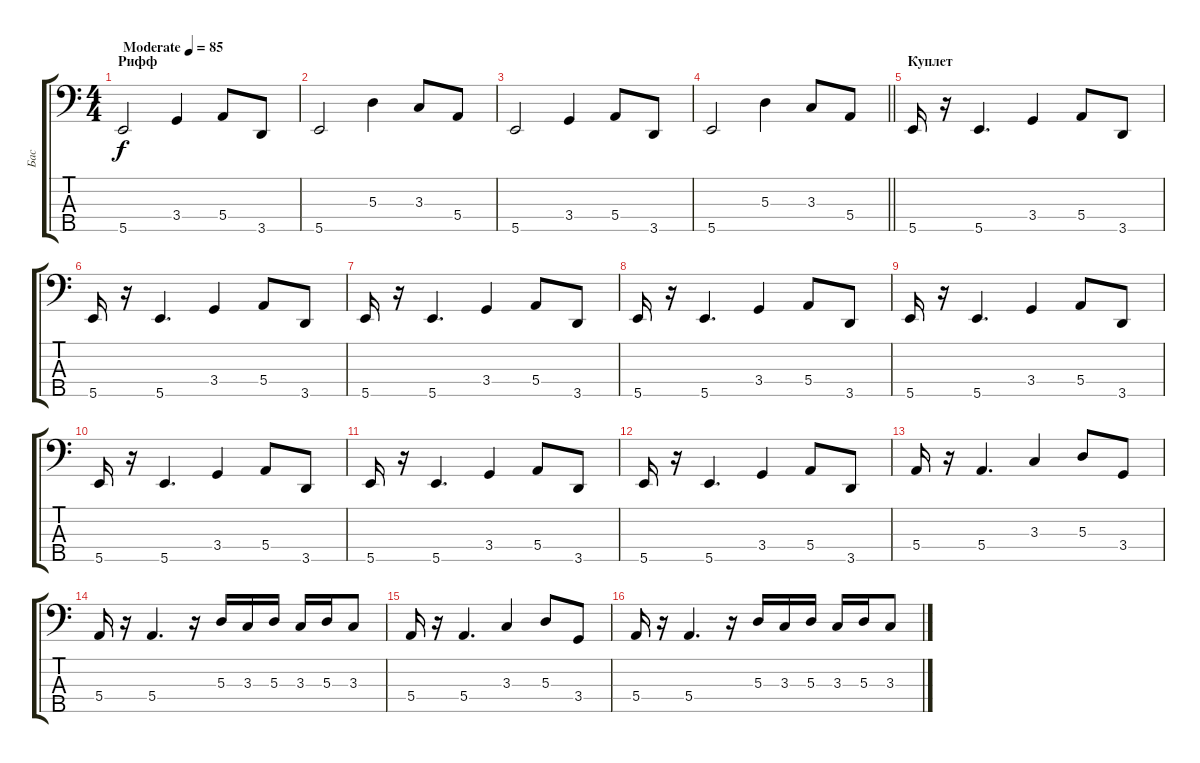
\track ("Бас" "Бас") {instrument electricbassfinger}
\staff {score tabs}
\tuning (G2 D2 A1 E1 B0) {hide}
\ts (4 4)
\section ("" "Рифф")
\tempo (85 "Moderate")
\clef f4
\ks c
5.5.2{dy f instrument electricbassfinger} 3.4.4 5.4.8 3.5.8 |
5.5.2 5.3.4 3.3.8 5.4.8 |
5.5.2 3.4.4 5.4.8 3.5.8 |
\barLineRight lightlight
5.5.2 5.3.4 3.3.8 5.4.8 |
\section ("" "Куплет")
5.5.16 r.16 5.5.4{d} 3.4.4 5.4.8 3.5.8 |
5.5.16 r.16 5.5.4{d} 3.4.4 5.4.8 3.5.8 |
5.5.16 r.16 5.5.4{d} 3.4.4 5.4.8 3.5.8 |
5.5.16 r.16 5.5.4{d} 3.4.4 5.4.8 3.5.8 |
5.5.16 r.16 5.5.4{d} 3.4.4 5.4.8 3.5.8 |
5.5.16 r.16 5.5.4{d} 3.4.4 5.4.8 3.5.8 |
5.5.16 r.16 5.5.4{d} 3.4.4 5.4.8 3.5.8 |
5.5.16 r.16 5.5.4{d} 3.4.4 5.4.8 3.5.8 |
5.4.16 r.16 5.4.4{d} 3.3.4 5.3.8 3.4.8 |
5.4.16 r.16 5.4.4{d} r.16 5.3.16 3.3.16 5.3.16 3.3.16 5.3.16 3.3.8 |
5.4.16 r.16 5.4.4{d} 3.3.4 5.3.8 3.4.8 |
5.4.16 r.16 5.4.4{d} r.16 5.3.16 3.3.16 5.3.16 3.3.16 5.3.16 3.3.8
